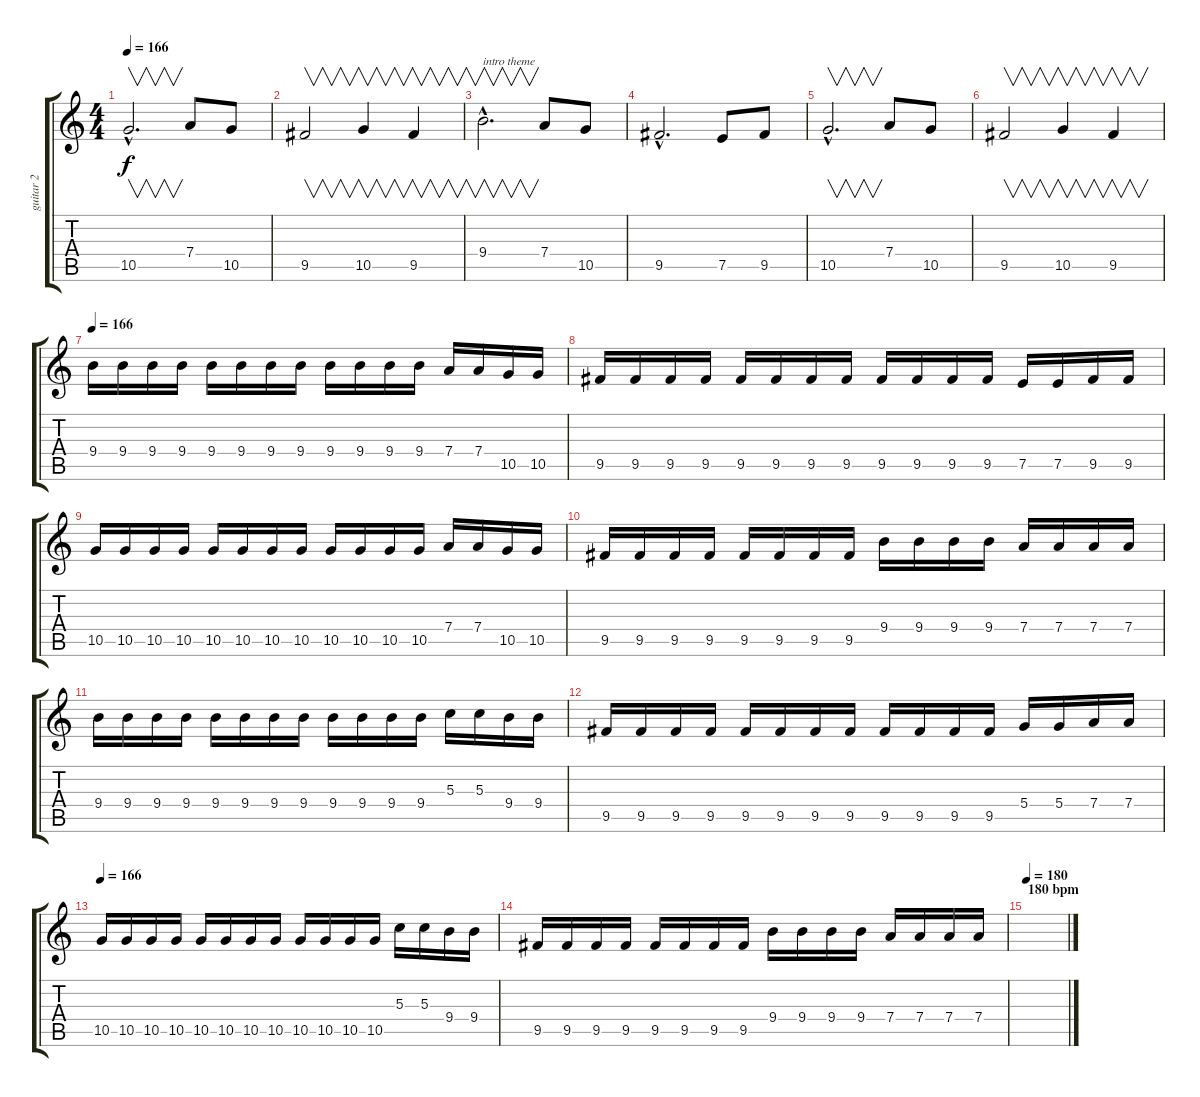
\track ("guitar 2" "guitar 2") {instrument overdrivenguitar}
\staff {score tabs}
\tuning (E4 B3 G3 D3 A2 E2) {hide}
\ts (4 4)
\tempo 166
\clef g2
\ks c
10.5{hac}.2{v d dy f} 7.4.8 10.5.8 |
9.5.2{v} 10.5.4{v} 9.5.4{v} |
9.4{hac}.2{v d txt "intro theme"} 7.4.8 10.5.8 |
9.5{hac}.2{d} 7.5.8 9.5.8 |
10.5{hac}.2{v d} 7.4.8 10.5.8 |
9.5.2{v} 10.5.4{v} 9.5.4{v} |
\tempo 166
9.4.16 9.4.16 9.4.16 9.4.16 9.4.16 9.4.16 9.4.16 9.4.16 9.4.16 9.4.16 9.4.16 9.4.16 7.4.16 7.4.16 10.5.16 10.5.16 |
9.5.16 9.5.16 9.5.16 9.5.16 9.5.16 9.5.16 9.5.16 9.5.16 9.5.16 9.5.16 9.5.16 9.5.16 7.5.16 7.5.16 9.5.16 9.5.16 |
10.5.16 10.5.16 10.5.16 10.5.16 10.5.16 10.5.16 10.5.16 10.5.16 10.5.16 10.5.16 10.5.16 10.5.16 7.4.16 7.4.16 10.5.16 10.5.16 |
9.5.16 9.5.16 9.5.16 9.5.16 9.5.16 9.5.16 9.5.16 9.5.16 9.4.16 9.4.16 9.4.16 9.4.16 7.4.16 7.4.16 7.4.16 7.4.16 |
9.4.16 9.4.16 9.4.16 9.4.16 9.4.16 9.4.16 9.4.16 9.4.16 9.4.16 9.4.16 9.4.16 9.4.16 5.3.16 5.3.16 9.4.16 9.4.16 |
9.5.16 9.5.16 9.5.16 9.5.16 9.5.16 9.5.16 9.5.16 9.5.16 9.5.16 9.5.16 9.5.16 9.5.16 5.4.16 5.4.16 7.4.16 7.4.16 |
\tempo 166
10.5.16 10.5.16 10.5.16 10.5.16 10.5.16 10.5.16 10.5.16 10.5.16 10.5.16 10.5.16 10.5.16 10.5.16 5.3.16 5.3.16 9.4.16 9.4.16 |
9.5.16 9.5.16 9.5.16 9.5.16 9.5.16 9.5.16 9.5.16 9.5.16 9.4.16 9.4.16 9.4.16 9.4.16 7.4.16 7.4.16 7.4.16 7.4.16 |
\section ("" "180 bpm")
\tempo 180
